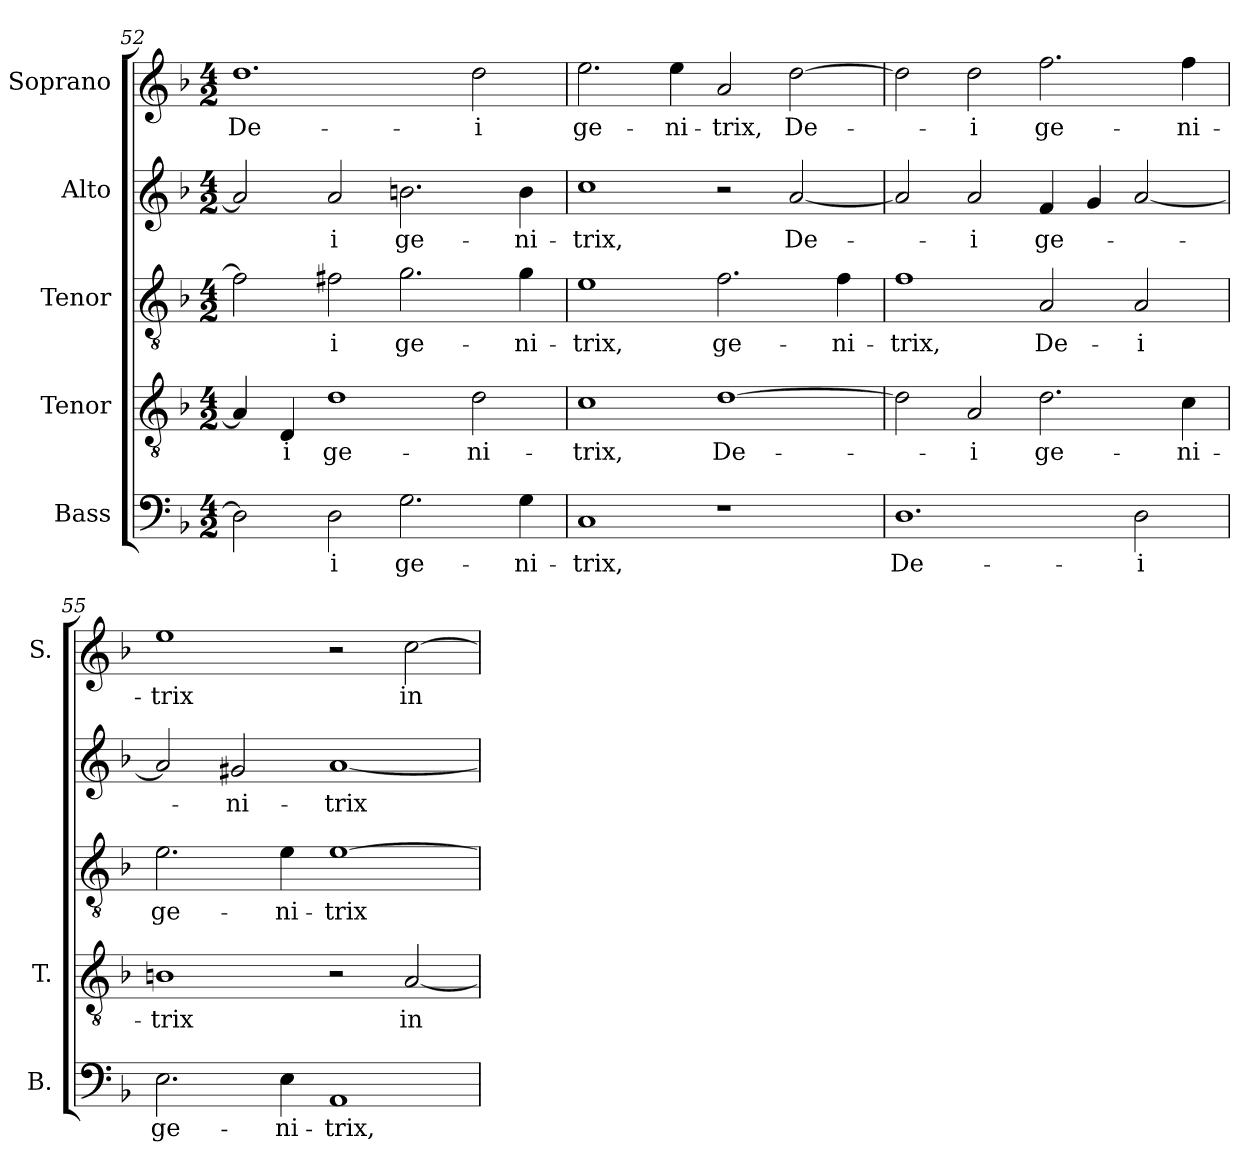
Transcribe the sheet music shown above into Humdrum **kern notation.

**kern	**text	**kern	**text	**kern	**text	**kern	**text	**kern	**text
*part5	*part5	*part4	*part4	*part3	*part3	*part2	*part2	*part1	*part1
*staff5	*staff5	*staff4	*staff4	*staff3	*staff3	*staff2	*staff2	*staff1	*staff1
*I"Bass	*	*I"Tenor	*	*I"Tenor	*	*I"Alto	*	*I"Soprano	*
*I'B.	*	*I'T.	*	*	*	*	*	*I'S.	*
!!LO:LB:g=z
*clefF4	*	*clefGv2	*	*clefGv2	*	*clefG2	*	*clefG2	*
*	*	*ITrd7c12	*	*ITrd7c12	*	*	*	*	*
*k[b-]	*	*k[b-]	*	*k[b-]	*	*k[b-]	*	*k[b-]	*
*F:	*	*F:	*	*F:	*	*F:	*	*F:	*
*M4/2	*	*M4/2	*	*M4/2	*	*M4/2	*	*M4/2	*
=52	=52	=52	=52	=52	=52	=52	=52	=52	=52
!	!	!	!	!	!	!	!	!	!LO:LY:b:color=#000000
2Di\]	.	4AAi/]	.	2F#i\]	.	2ai/]	.	1.ddi	De-
!	!	!	!LO:LY:b:color=#000000	!	!	!	!	!	!
.	.	4DDi/	-i	.	.	.	.	.	.
!	!LO:LY:b:color=#000000	!	!	!	!	!	!	!	!
!	!	!	!LO:LY:b:color=#000000	!	!	!	!	!	!
!	!	!	!	!	!LO:LY:b:color=#000000	!	!	!	!
!	!	!	!	!	!	!	!LO:LY:b:color=#000000	!	!
2Di\	-i	1Di	ge-	2F#Xi\	-i	2ai/	-i	.	.
!	!LO:LY:b:color=#000000	!	!	!	!	!	!	!	!
!	!	!	!	!	!LO:LY:b:color=#000000	!	!	!	!
!	!	!	!	!	!	!	!LO:LY:b:color=#000000	!	!
2.Gi\	ge-	.	.	2.Gi\	ge-	2.bni\	ge-	.	.
!	!	!	!LO:LY:b:color=#000000	!	!	!	!	!	!
!	!	!	!	!	!	!	!	!	!LO:LY:b:color=#000000
.	.	2Di\	-ni-	.	.	.	.	2ddi\	-i
!	!LO:LY:b:color=#000000	!	!	!	!	!	!	!	!
!	!	!	!	!	!LO:LY:b:color=#000000	!	!	!	!
!	!	!	!	!	!	!	!LO:LY:b:color=#000000	!	!
4Gi\	-ni-	.	.	4Gi\	-ni-	4bi\	-ni-	.	.
=53	=53	=53	=53	=53	=53	=53	=53	=53	=53
!	!LO:LY:b:color=#000000	!	!	!	!	!	!	!	!
!	!	!	!LO:LY:b:color=#000000	!	!	!	!	!	!
!	!	!	!	!	!LO:LY:b:color=#000000	!	!	!	!
!	!	!	!	!	!	!	!LO:LY:b:color=#000000	!	!
!	!	!	!	!	!	!	!	!	!LO:LY:b:color=#000000
1Ci	-trix,	1Ci	-trix,	1Ei	-trix,	1cci	-trix,	2.eei\	ge-
!	!	!	!	!	!	!	!	!	!LO:LY:b:color=#000000
.	.	.	.	.	.	.	.	4eei\	-ni-
!	!	!	!LO:LY:b:color=#000000	!	!	!	!	!	!
!	!	!	!	!	!LO:LY:b:color=#000000	!	!	!	!
!	!	!	!	!	!	!	!	!	!LO:LY:b:color=#000000
1r	.	[1Di	De-	2.Fi\	ge-	2r	.	2ai/	-trix,
!	!	!	!	!	!	!	!LO:LY:b:color=#000000	!	!
!	!	!	!	!	!	!	!	!	!LO:LY:b:color=#000000
.	.	.	.	.	.	[2ai/	De-	[2ddi\	De-
!	!	!	!	!	!LO:LY:b:color=#000000	!	!	!	!
.	.	.	.	4Fi\	-ni-	.	.	.	.
=54	=54	=54	=54	=54	=54	=54	=54	=54	=54
!	!LO:LY:b:color=#000000	!	!	!	!	!	!	!	!
!	!	!	!	!	!LO:LY:b:color=#000000	!	!	!	!
1.Di	De-	2Di\]	.	1Fi	-trix,	2ai/]	.	2ddi\]	.
!	!	!	!LO:LY:b:color=#000000	!	!	!	!	!	!
!	!	!	!	!	!	!	!LO:LY:b:color=#000000	!	!
!	!	!	!	!	!	!	!	!	!LO:LY:b:color=#000000
.	.	2AAi/	-i	.	.	2ai/	-i	2ddi\	-i
!	!	!	!LO:LY:b:color=#000000	!	!	!	!	!	!
!	!	!	!	!	!LO:LY:b:color=#000000	!	!	!	!
!	!	!	!	!	!	!	!LO:LY:b:color=#000000	!	!
!	!	!	!	!	!	!	!	!	!LO:LY:b:color=#000000
.	.	2.Di\	ge-	2AAi/	De-	4fi/	ge-	2.ffi\	ge-
.	.	.	.	.	.	4gi/	.	.	.
!	!LO:LY:b:color=#000000	!	!	!	!	!	!	!	!
!	!	!	!	!	!LO:LY:b:color=#000000	!	!	!	!
2Di\	-i	.	.	2AAi/	-i	[2ai/	.	.	.
!	!	!	!LO:LY:b:color=#000000	!	!	!	!	!	!
!	!	!	!	!	!	!	!	!	!LO:LY:b:color=#000000
.	.	4Ci\	-ni-	.	.	.	.	4ffi\	-ni-
=55	=55	=55	=55	=55	=55	=55	=55	=55	=55
!	!LO:LY:b:color=#000000	!	!	!	!	!	!	!	!
!	!	!	!LO:LY:b:color=#000000	!	!	!	!	!	!
!	!	!	!	!	!LO:LY:b:color=#000000	!	!	!	!
!	!	!	!	!	!	!	!	!	!LO:LY:b:color=#000000
2.Ei\	ge-	1BBni	-trix	2.Ei\	ge-	2ai/]	.	1eei	-trix
!	!	!	!	!	!	!	!LO:LY:b:color=#000000	!	!
.	.	.	.	.	.	2g#Xi/	-ni-	.	.
!	!LO:LY:b:color=#000000	!	!	!	!	!	!	!	!
!	!	!	!	!	!LO:LY:b:color=#000000	!	!	!	!
4Ei\	-ni-	.	.	4Ei\	-ni-	.	.	.	.
!	!LO:LY:b:color=#000000	!	!	!	!	!	!	!	!
!	!	!	!	!	!LO:LY:b:color=#000000	!	!	!	!
!	!	!	!	!	!	!	!LO:LY:b:color=#000000	!	!
1AAi	-trix,	2r	.	[1Ei	-trix	[1ai	-trix	2r	.
!	!	!	!LO:LY:b:color=#000000	!	!	!	!	!	!
!	!	!	!	!	!	!	!	!	!LO:LY:b:color=#000000
.	.	[2AAi/	in-	.	.	.	.	[2cci\	in-
=	=	=	=	=	=	=	=	=	=
*-	*-	*-	*-	*-	*-	*-	*-	*-	*-
